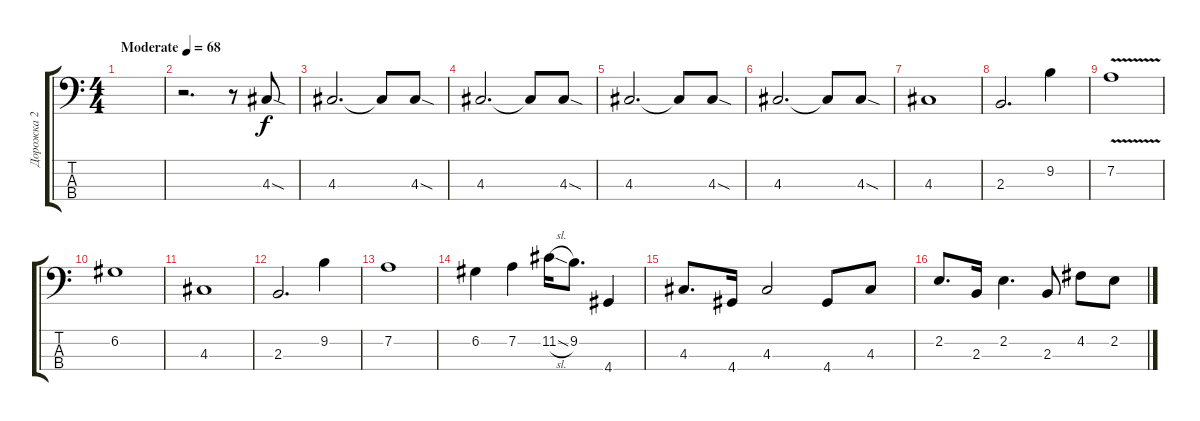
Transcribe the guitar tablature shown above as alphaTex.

\track ("Дорожка 2" "Дорожка 2") {instrument electricbassfinger}
\staff {score tabs}
\tuning (G2 D2 A1 E1) {hide}
\ts (4 4)
\tempo (68 "Moderate")
\clef f4
\ks c
|
r.2{d} r.8 4.3{sod}.8 |
4.3.2{d} 4.3{t}.8 4.3{sod}.8 |
4.3.2{d} 4.3{t}.8 4.3{sod}.8 |
4.3.2{d} 4.3{t}.8 4.3{sod}.8 |
4.3.2{d} 4.3{t}.8 4.3{sod}.8 |
4.3.1 |
2.3.2{d} 9.2.4 |
7.2{v}.1 |
6.2.1 |
4.3.1 |
2.3.2{d} 9.2.4 |
7.2.1 |
6.2.4 7.2.4 11.2{sl}.16 9.2.8{d} 4.4.4 |
4.3.8{d} 4.4.16 4.3.2 4.4.8 4.3.8 |
2.2.8{d} 2.3.16 2.2.4{d} 2.3.8 4.2.8 2.2.8
